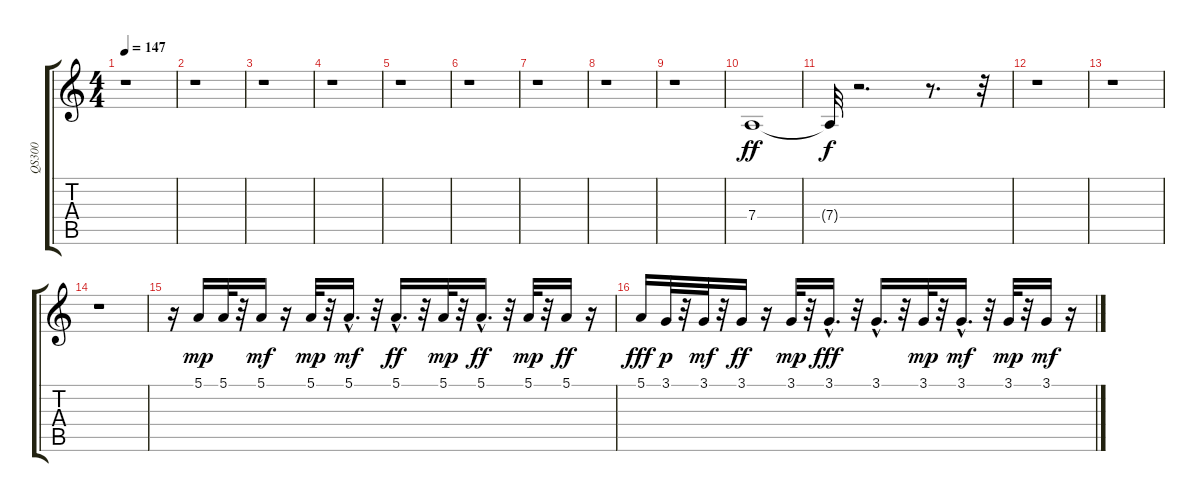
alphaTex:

\track ("QS300" "QS300") {instrument celesta}
\staff {score tabs}
\tuning (E4 B3 G3 D3 A2 E2) {hide}
\ts (4 4)
\tempo 147
\clef g2
\ks c
r.1{dy ff} |
r.1 |
r.1 |
r.1 |
r.1 |
r.1 |
r.1 |
r.1 |
r.1 |
7.4.1 |
7.4{t}.32{dy f} r.2{d} r.8{d} r.32 |
r.1 |
r.1 |
r.1 |
r.16 5.1.16{dy mp} 5.1.32 r.32 5.1.16{dy mf} r.16 5.1.32{dy mp} r.32 5.1{hac}.16{d dy mf} r.32 5.1{hac}.16{d dy ff} r.32 5.1.32{dy mp} r.32 5.1{hac}.16{d dy ff} r.32 5.1.32{dy mp} r.32 5.1.16{dy ff} r.16 |
5.1.16{dy fff} 3.1.32{dy p} r.32 3.1.32{dy mf} r.32 3.1.16{dy ff} r.16 3.1.32{dy mp} r.32 3.1{hac}.16{d dy fff} r.32 3.1{hac}.16{d} r.32 3.1.32{dy mp} r.32 3.1{hac}.16{d dy mf} r.32 3.1.32{dy mp} r.32 3.1.16{dy mf} r.16
